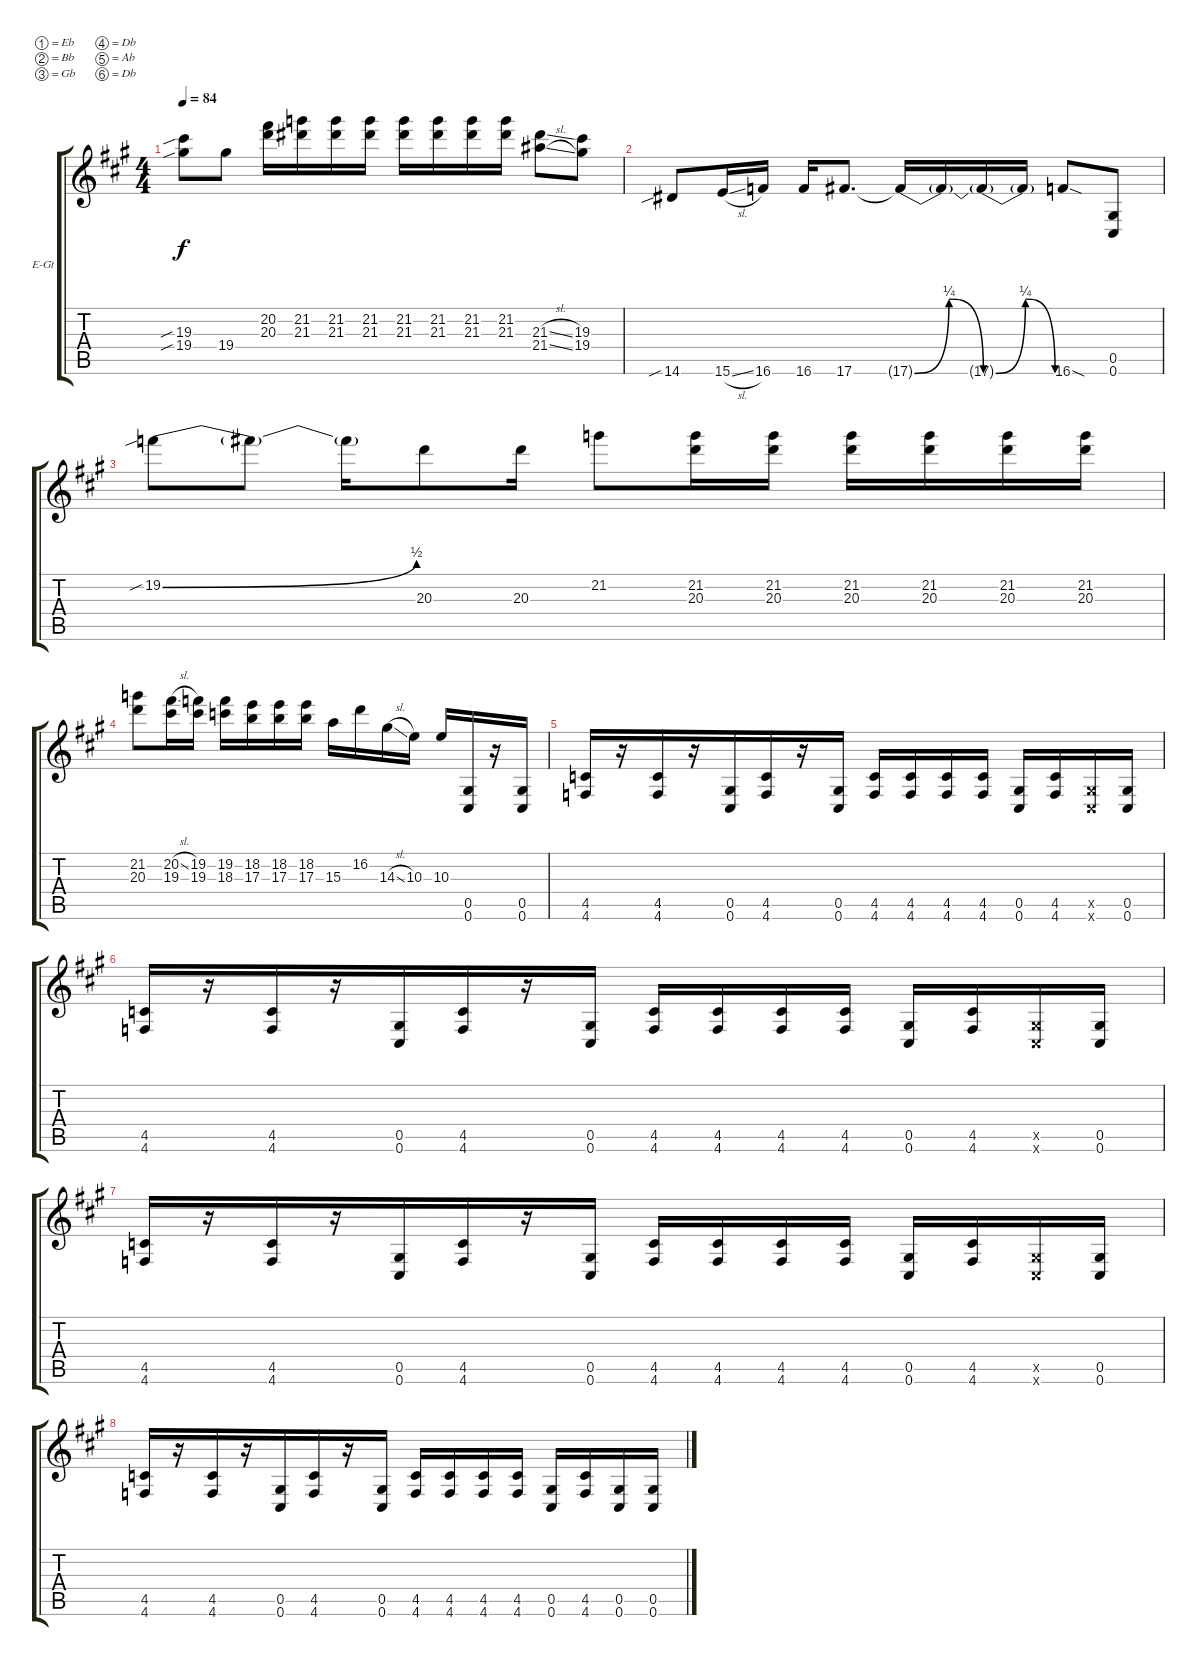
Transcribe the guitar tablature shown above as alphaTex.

\defaultSystemsLayout 4
\bracketExtendMode groupsimilarinstruments
\firstSystemTrackNameOrientation horizontal
\otherSystemsTrackNameOrientation horizontal
\track ("Guitar 1" "E-Gt") {instrument distortionguitar}
\staff {score tabs}
\tuning (Eb4 Bb3 Gb3 Db3 Ab2 Db2)
\ts (4 4)
\tempo 84
\clef g2
\scale
1.07062
\ks a
(19.3{sib} 19.4{sib}).8{lyrics (0 "") lyrics (1 "") lyrics (2 "") lyrics (3 "") lyrics (4 "") dy f} 19.4.8{lyrics (0 "") lyrics (1 "") lyrics (2 "") lyrics (3 "") lyrics (4 "")} (20.3 20.2).16{lyrics (0 "") lyrics (1 "") lyrics (2 "") lyrics (3 "") lyrics (4 "")} (21.3 21.2).16{lyrics (0 "") lyrics (1 "") lyrics (2 "") lyrics (3 "") lyrics (4 "")} (21.3 21.2).16{lyrics (0 "") lyrics (1 "") lyrics (2 "") lyrics (3 "") lyrics (4 "")} (21.3 21.2).16{lyrics (0 "") lyrics (1 "") lyrics (2 "") lyrics (3 "") lyrics (4 "")} (21.3 21.2).16{lyrics (0 "") lyrics (1 "") lyrics (2 "") lyrics (3 "") lyrics (4 "")} (21.3 21.2).16{lyrics (0 "") lyrics (1 "") lyrics (2 "") lyrics (3 "") lyrics (4 "")} (21.3 21.2).16{lyrics (0 "") lyrics (1 "") lyrics (2 "") lyrics (3 "") lyrics (4 "")} (21.3 21.2).16{lyrics (0 "") lyrics (1 "") lyrics (2 "") lyrics (3 "") lyrics (4 "")} (21.3{sl} 21.4{sl}).8{lyrics (0 "") lyrics (1 "") lyrics (2 "") lyrics (3 "") lyrics (4 "")} (19.3 19.4).8{lyrics (0 "") lyrics (1 "") lyrics (2 "") lyrics (3 "") lyrics (4 "")} |
\scale
0.929382 14.6{sib}.8{lyrics (0 "") lyrics (1 "") lyrics (2 "") lyrics (3 "") lyrics (4 "")} 15.6{sl}.16{lyrics (0 "") lyrics (1 "") lyrics (2 "") lyrics (3 "") lyrics (4 "")} 16.6.16{lyrics (0 "") lyrics (1 "") lyrics (2 "") lyrics (3 "") lyrics (4 "")} 16.6.16{lyrics (0 "") lyrics (1 "") lyrics (2 "") lyrics (3 "") lyrics (4 "")} 17.6.8{d lyrics (0 "") lyrics (1 "") lyrics (2 "") lyrics (3 "") lyrics (4 "")} 17.6{be (bendrelease 0 0 10.799999999999999 1 20.4 1 30 0) t}.16{lyrics (0 "") lyrics (1 "") lyrics (2 "") lyrics (3 "") lyrics (4 "")} 17.6{t}.16{lyrics (0 "") lyrics (1 "") lyrics (2 "") lyrics (3 "") lyrics (4 "")} 17.6{be (bendrelease 0 0 11.4 1 20.4 1 30 0) t}.16{lyrics (0 "") lyrics (1 "") lyrics (2 "") lyrics (3 "") lyrics (4 "")} 17.6{t}.16{lyrics (0 "") lyrics (1 "") lyrics (2 "") lyrics (3 "") lyrics (4 "")} 16.6{sod}.8{lyrics (0 "") lyrics (1 "") lyrics (2 "") lyrics (3 "") lyrics (4 "")} (0.6 0.5).8{lyrics (0 "") lyrics (1 "") lyrics (2 "") lyrics (3 "") lyrics (4 "")} |
\scale
1.07062 19.2{be (bend 0 0 14.399999999999999 2) sib}.8{lyrics (0 "") lyrics (1 "") lyrics (2 "") lyrics (3 "") lyrics (4 "")} 19.2{t}.8{lyrics (0 "") lyrics (1 "") lyrics (2 "") lyrics (3 "") lyrics (4 "")} 19.2{t}.16{lyrics (0 "") lyrics (1 "") lyrics (2 "") lyrics (3 "") lyrics (4 "")} 20.3.8{lyrics (0 "") lyrics (1 "") lyrics (2 "") lyrics (3 "") lyrics (4 "")} 20.3.16{lyrics (0 "") lyrics (1 "") lyrics (2 "") lyrics (3 "") lyrics (4 "")} 21.2.8{lyrics (0 "") lyrics (1 "") lyrics (2 "") lyrics (3 "") lyrics (4 "")} (21.2 20.3).16{lyrics (0 "") lyrics (1 "") lyrics (2 "") lyrics (3 "") lyrics (4 "")} (21.2 20.3).16{lyrics (0 "") lyrics (1 "") lyrics (2 "") lyrics (3 "") lyrics (4 "")} (21.2 20.3).16{lyrics (0 "") lyrics (1 "") lyrics (2 "") lyrics (3 "") lyrics (4 "")} (21.2 20.3).16{lyrics (0 "") lyrics (1 "") lyrics (2 "") lyrics (3 "") lyrics (4 "")} (21.2 20.3).16{lyrics (0 "") lyrics (1 "") lyrics (2 "") lyrics (3 "") lyrics (4 "")} (21.2 20.3).16{lyrics (0 "") lyrics (1 "") lyrics (2 "") lyrics (3 "") lyrics (4 "")} |
\scale
0.929382 (21.2 20.3).8{lyrics (0 "") lyrics (1 "") lyrics (2 "") lyrics (3 "") lyrics (4 "")} (20.2{sl} 19.3).16{lyrics (0 "") lyrics (1 "") lyrics (2 "") lyrics (3 "") lyrics (4 "")} (19.3 19.2).16{lyrics (0 "") lyrics (1 "") lyrics (2 "") lyrics (3 "") lyrics (4 "")} (18.3 19.2).16{lyrics (0 "") lyrics (1 "") lyrics (2 "") lyrics (3 "") lyrics (4 "")} (17.3 18.2).16{lyrics (0 "") lyrics (1 "") lyrics (2 "") lyrics (3 "") lyrics (4 "")} (17.3 18.2).16{lyrics (0 "") lyrics (1 "") lyrics (2 "") lyrics (3 "") lyrics (4 "")} (17.3 18.2).16{lyrics (0 "") lyrics (1 "") lyrics (2 "") lyrics (3 "") lyrics (4 "")} 15.3.16{lyrics (0 "") lyrics (1 "") lyrics (2 "") lyrics (3 "") lyrics (4 "")} 16.2.16{lyrics (0 "") lyrics (1 "") lyrics (2 "") lyrics (3 "") lyrics (4 "")} 14.3{sl}.16{lyrics (0 "") lyrics (1 "") lyrics (2 "") lyrics (3 "") lyrics (4 "")} 10.3.16{lyrics (0 "") lyrics (1 "") lyrics (2 "") lyrics (3 "") lyrics (4 "")} 10.3.16{lyrics (0 "") lyrics (1 "") lyrics (2 "") lyrics (3 "") lyrics (4 "")} (0.6 0.5).16{lyrics (0 "") lyrics (1 "") lyrics (2 "") lyrics (3 "") lyrics (4 "")} r.16 (0.5 0.6).16{lyrics (0 "") lyrics (1 "") lyrics (2 "") lyrics (3 "") lyrics (4 "")} |
\scale
1.07062 (4.6 4.5).16{lyrics (0 "") lyrics (1 "") lyrics (2 "") lyrics (3 "") lyrics (4 "")} r.16{beam merge} (4.6 4.5).16{lyrics (0 "") lyrics (1 "") lyrics (2 "") lyrics (3 "") lyrics (4 "") beam merge} r.16{beam merge} (0.5 0.6).16{lyrics (0 "") lyrics (1 "") lyrics (2 "") lyrics (3 "") lyrics (4 "") beam merge} (4.6 4.5).16{lyrics (0 "") lyrics (1 "") lyrics (2 "") lyrics (3 "") lyrics (4 "") beam merge} r.16 (0.5 0.6).16{lyrics (0 "") lyrics (1 "") lyrics (2 "") lyrics (3 "") lyrics (4 "")} (4.6 4.5).16{lyrics (0 "") lyrics (1 "") lyrics (2 "") lyrics (3 "") lyrics (4 "")} (4.6 4.5).16{lyrics (0 "") lyrics (1 "") lyrics (2 "") lyrics (3 "") lyrics (4 "")} (4.6 4.5).16{lyrics (0 "") lyrics (1 "") lyrics (2 "") lyrics (3 "") lyrics (4 "")} (4.5 4.6).16{lyrics (0 "") lyrics (1 "") lyrics (2 "") lyrics (3 "") lyrics (4 "")} (0.5 0.6).16{lyrics (0 "") lyrics (1 "") lyrics (2 "") lyrics (3 "") lyrics (4 "")} (4.6 4.5).16{lyrics (0 "") lyrics (1 "") lyrics (2 "") lyrics (3 "") lyrics (4 "")} (0.6{x} 0.5{x}).16{lyrics (0 "") lyrics (1 "") lyrics (2 "") lyrics (3 "") lyrics (4 "")} (0.5 0.6).16{lyrics (0 "") lyrics (1 "") lyrics (2 "") lyrics (3 "") lyrics (4 "")} |
\scale
0.929382 (4.6 4.5).16{lyrics (0 "") lyrics (1 "") lyrics (2 "") lyrics (3 "") lyrics (4 "")} r.16{beam merge} (4.6 4.5).16{lyrics (0 "") lyrics (1 "") lyrics (2 "") lyrics (3 "") lyrics (4 "") beam merge} r.16{beam merge} (0.5 0.6).16{lyrics (0 "") lyrics (1 "") lyrics (2 "") lyrics (3 "") lyrics (4 "") beam merge} (4.6 4.5).16{lyrics (0 "") lyrics (1 "") lyrics (2 "") lyrics (3 "") lyrics (4 "") beam merge} r.16 (0.5 0.6).16{lyrics (0 "") lyrics (1 "") lyrics (2 "") lyrics (3 "") lyrics (4 "")} (4.6 4.5).16{lyrics (0 "") lyrics (1 "") lyrics (2 "") lyrics (3 "") lyrics (4 "")} (4.6 4.5).16{lyrics (0 "") lyrics (1 "") lyrics (2 "") lyrics (3 "") lyrics (4 "")} (4.6 4.5).16{lyrics (0 "") lyrics (1 "") lyrics (2 "") lyrics (3 "") lyrics (4 "")} (4.5 4.6).16{lyrics (0 "") lyrics (1 "") lyrics (2 "") lyrics (3 "") lyrics (4 "")} (0.5 0.6).16{lyrics (0 "") lyrics (1 "") lyrics (2 "") lyrics (3 "") lyrics (4 "")} (4.6 4.5).16{lyrics (0 "") lyrics (1 "") lyrics (2 "") lyrics (3 "") lyrics (4 "")} (0.6{x} 0.5{x}).16{lyrics (0 "") lyrics (1 "") lyrics (2 "") lyrics (3 "") lyrics (4 "")} (0.5 0.6).16{lyrics (0 "") lyrics (1 "") lyrics (2 "") lyrics (3 "") lyrics (4 "")} |
\scale
1.07062 (4.6 4.5).16{lyrics (0 "") lyrics (1 "") lyrics (2 "") lyrics (3 "") lyrics (4 "")} r.16{beam merge} (4.6 4.5).16{lyrics (0 "") lyrics (1 "") lyrics (2 "") lyrics (3 "") lyrics (4 "") beam merge} r.16{beam merge} (0.5 0.6).16{lyrics (0 "") lyrics (1 "") lyrics (2 "") lyrics (3 "") lyrics (4 "") beam merge} (4.6 4.5).16{lyrics (0 "") lyrics (1 "") lyrics (2 "") lyrics (3 "") lyrics (4 "") beam merge} r.16 (0.5 0.6).16{lyrics (0 "") lyrics (1 "") lyrics (2 "") lyrics (3 "") lyrics (4 "")} (4.6 4.5).16{lyrics (0 "") lyrics (1 "") lyrics (2 "") lyrics (3 "") lyrics (4 "")} (4.6 4.5).16{lyrics (0 "") lyrics (1 "") lyrics (2 "") lyrics (3 "") lyrics (4 "")} (4.6 4.5).16{lyrics (0 "") lyrics (1 "") lyrics (2 "") lyrics (3 "") lyrics (4 "")} (4.5 4.6).16{lyrics (0 "") lyrics (1 "") lyrics (2 "") lyrics (3 "") lyrics (4 "")} (0.5 0.6).16{lyrics (0 "") lyrics (1 "") lyrics (2 "") lyrics (3 "") lyrics (4 "")} (4.6 4.5).16{lyrics (0 "") lyrics (1 "") lyrics (2 "") lyrics (3 "") lyrics (4 "")} (0.6{x} 0.5{x}).16{lyrics (0 "") lyrics (1 "") lyrics (2 "") lyrics (3 "") lyrics (4 "")} (0.5 0.6).16{lyrics (0 "") lyrics (1 "") lyrics (2 "") lyrics (3 "") lyrics (4 "")} |
\scale
0.929382 (4.6 4.5).16{lyrics (0 "") lyrics (1 "") lyrics (2 "") lyrics (3 "") lyrics (4 "")} r.16{beam merge} (4.6 4.5).16{lyrics (0 "") lyrics (1 "") lyrics (2 "") lyrics (3 "") lyrics (4 "") beam merge} r.16{beam merge} (0.5 0.6).16{lyrics (0 "") lyrics (1 "") lyrics (2 "") lyrics (3 "") lyrics (4 "") beam merge} (4.6 4.5).16{lyrics (0 "") lyrics (1 "") lyrics (2 "") lyrics (3 "") lyrics (4 "") beam merge} r.16 (0.5 0.6).16{lyrics (0 "") lyrics (1 "") lyrics (2 "") lyrics (3 "") lyrics (4 "")} (4.6 4.5).16{lyrics (0 "") lyrics (1 "") lyrics (2 "") lyrics (3 "") lyrics (4 "")} (4.6 4.5).16{lyrics (0 "") lyrics (1 "") lyrics (2 "") lyrics (3 "") lyrics (4 "")} (4.6 4.5).16{lyrics (0 "") lyrics (1 "") lyrics (2 "") lyrics (3 "") lyrics (4 "")} (4.5 4.6).16{lyrics (0 "") lyrics (1 "") lyrics (2 "") lyrics (3 "") lyrics (4 "")} (0.5 0.6).16{lyrics (0 "") lyrics (1 "") lyrics (2 "") lyrics (3 "") lyrics (4 "")} (4.6 4.5).16{lyrics (0 "") lyrics (1 "") lyrics (2 "") lyrics (3 "") lyrics (4 "")} (0.6 0.5).16{lyrics (0 "") lyrics (1 "") lyrics (2 "") lyrics (3 "") lyrics (4 "")} (0.5 0.6).16{lyrics (0 "") lyrics (1 "") lyrics (2 "") lyrics (3 "") lyrics (4 "")}
